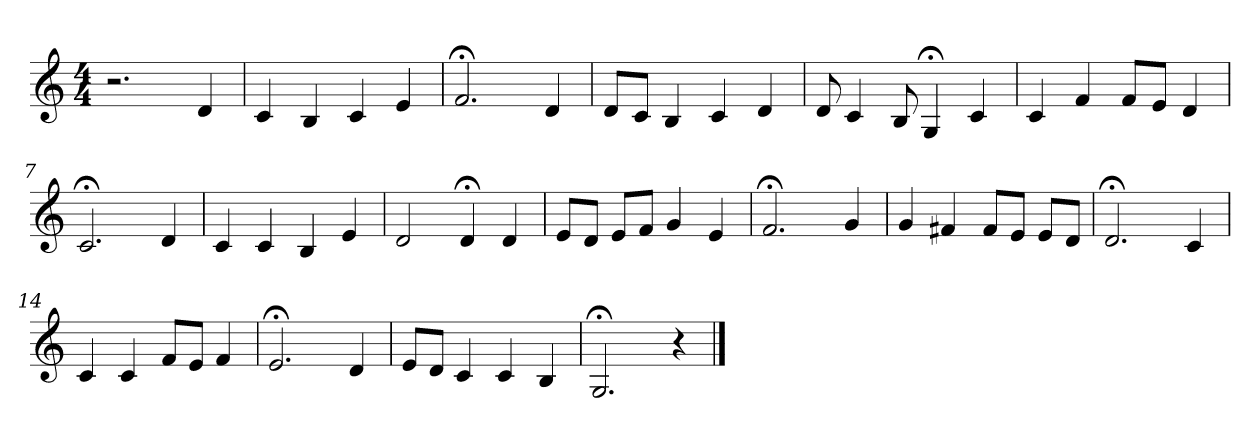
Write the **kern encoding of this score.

**kern
*part1
*staff1
*clefG2
*k[]
*C:
*M4/4
=1
2.r
4d
=2
4c
4B
4c
4e
=3
2.f;<
4d
=4
8d/L
8c/J
4B
4c
4d
=5
8d
4c
8B
4G;<
4c
=6
4c
4f
8f/L
8e/J
4d
=7
2.c;<
4d
=8
4c
4c
4B
4e
=9
2d
4d;<
4d
=10
8e/L
8d/J
8e/L
8f/J
4g
4e
=11
2.f;<
4g
=12
4g
4f#X
8f#/L
8e/J
8e/L
8d/J
=13
2.d;<
4c
=14
4c
4c
8f/L
8e/J
4f
=15
2.e;<
4d
=16
8e/L
8d/J
4c
4c
4B
=17
2.G;<
4r
==
*-
